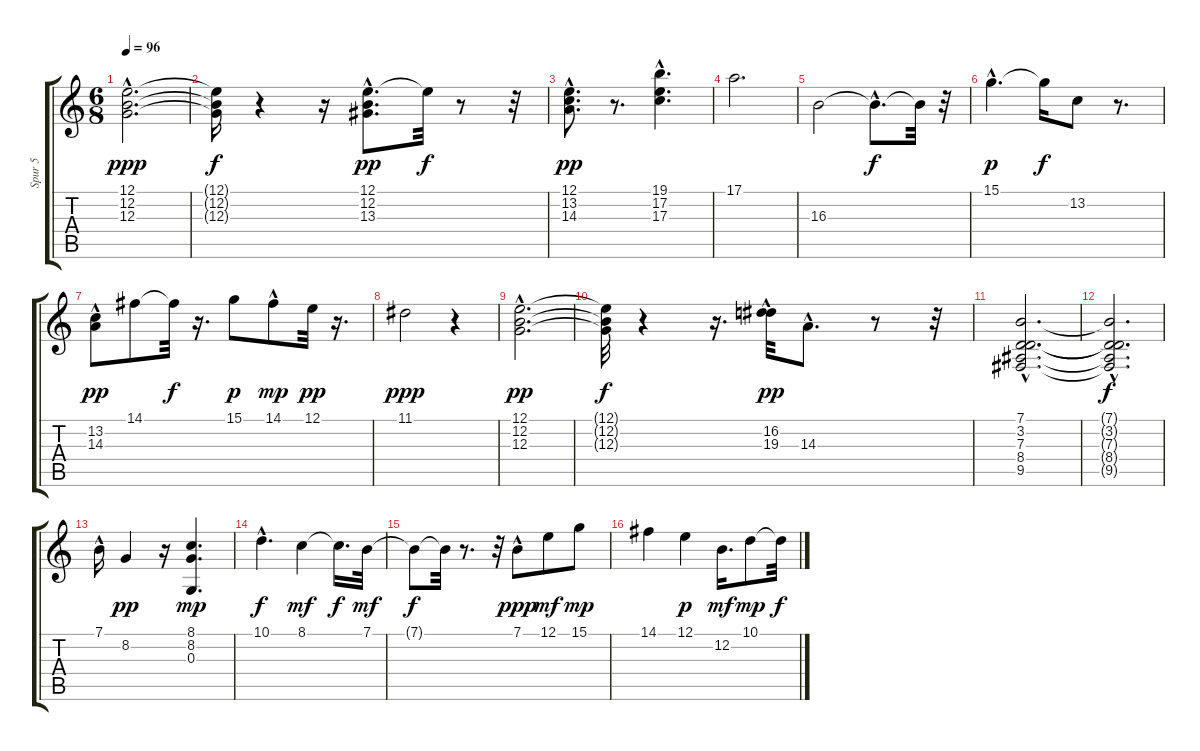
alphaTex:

\track ("Spur 5" "Spur 5") {instrument rockorgan}
\staff {score tabs}
\tuning (E4 B3 G3 D3 A2 E2) {hide}
\ts (6 8)
\tempo 96
\clef g2
\ks c
(12.1{hac} 12.2{hac} 12.3{hac}).2{d dy ppp} |
(12.1{t} 12.2{t} 12.3{t}).16{dy f} r.4 r.16 (12.1{hac} 12.2{hac} 13.3{hac}).8{d dy pp} 12.1{t}.32{dy f} r.8 r.32 |
(12.1{hac} 13.2{hac} 14.3{hac}).8{d dy pp} r.8{d} (19.1 17.2 17.3{hac}).4{d} |
17.1.2{d} |
16.3.2 16.3{hac t}.8{d dy f} 16.3{t}.32 r.32 |
15.1{hac}.4{d dy p} 15.1{t}.16{dy f} 13.2.8 r.8{d} |
(13.2{hac} 14.3).8{dy pp} 14.1.8 14.1{t}.32{dy f} r.16{d} 15.1.8{dy p} 14.1{hac}.8{dy mp} 12.1.32{dy pp} r.16{d} |
11.1.2{dy ppp} r.4 |
(12.1{hac} 12.2{hac} 12.3{hac}).2{d dy pp} |
(12.1{t} 12.2{t} 12.3{t}).32{dy f} r.4 r.16{d} (16.2{hac} 19.3{hac}).32{dy pp} 14.3{hac}.8{d} r.8 r.32 |
(7.1{hac} 3.2{hac} 7.3{hac} 8.4{hac} 9.5{hac}).2{d} |
(7.1{hac t} 3.2{hac t} 7.3{t} 8.4{t} 9.5{hac t}).2{d dy f} |
7.1{hac}.16 8.2.4{dy pp} r.16 (8.1 8.2 0.3).4{d dy mp} |
10.1{hac}.4{d dy f} 8.1.4{dy mf} 8.1{t}.16{d dy f} 7.1.32{dy mf} |
7.1{t}.8{dy f} 7.1{t}.32 r.8{d} r.32 7.1{hac}.8{dy ppp} 12.1.8{dy mf} 15.1.8{dy mp} |
14.1.4 12.1.4{dy p} 12.2.16{d dy mf} 10.1.8{dy mp} 10.1{t}.32{dy f}
